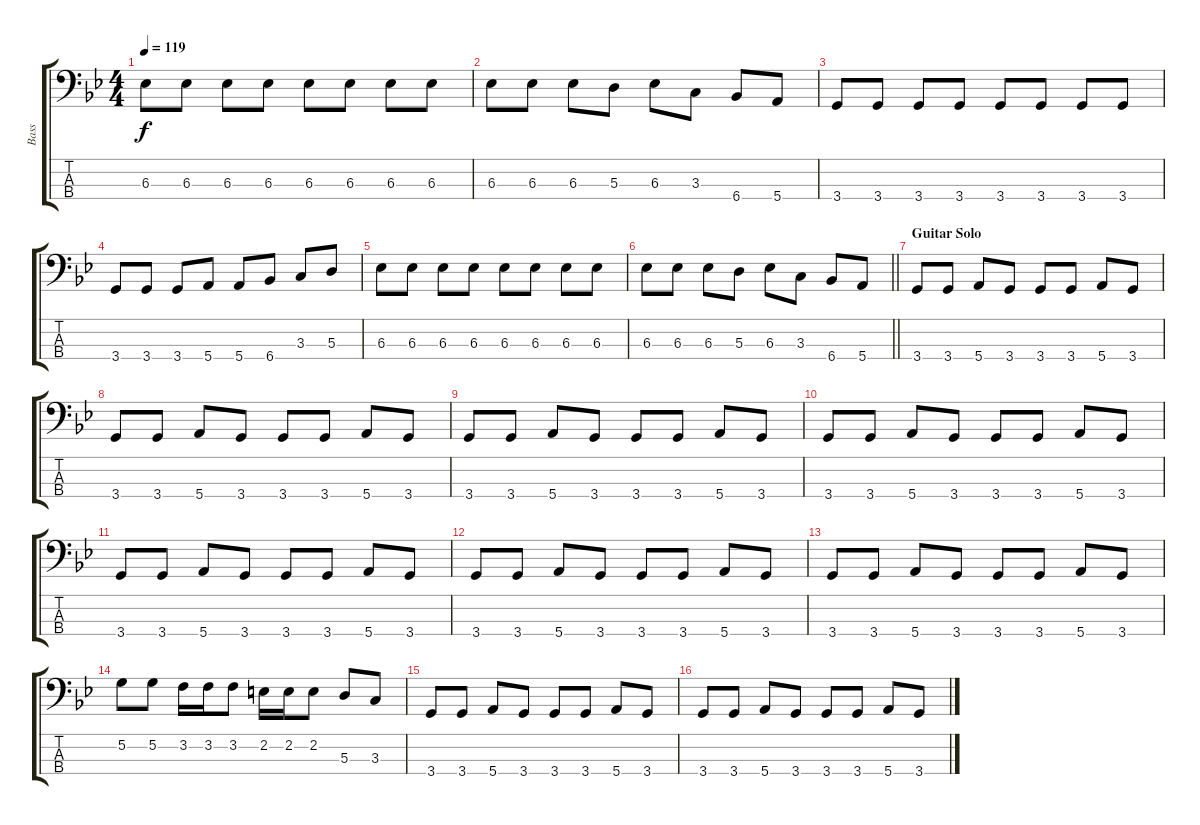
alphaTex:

\track ("Bass" "Bass") {instrument electricbassfinger}
\staff {score tabs}
\tuning (G2 D2 A1 E1) {hide}
\ts (4 4)
\tempo 119
\clef f4
\ks bb
6.3.8{dy f} 6.3.8 6.3.8 6.3.8 6.3.8 6.3.8 6.3.8 6.3.8 |
6.3.8 6.3.8 6.3.8 5.3.8 6.3.8 3.3.8 6.4.8 5.4.8 |
3.4.8 3.4.8 3.4.8 3.4.8 3.4.8 3.4.8 3.4.8 3.4.8 |
3.4.8 3.4.8 3.4.8 5.4.8 5.4.8 6.4.8 3.3.8 5.3.8 |
6.3.8 6.3.8 6.3.8 6.3.8 6.3.8 6.3.8 6.3.8 6.3.8 |
\barLineRight lightlight
6.3.8 6.3.8 6.3.8 5.3.8 6.3.8 3.3.8 6.4.8 5.4.8 |
\section ("" "Guitar Solo")
3.4.8 3.4.8 5.4.8 3.4.8 3.4.8 3.4.8 5.4.8 3.4.8 |
3.4.8 3.4.8 5.4.8 3.4.8 3.4.8 3.4.8 5.4.8 3.4.8 |
3.4.8 3.4.8 5.4.8 3.4.8 3.4.8 3.4.8 5.4.8 3.4.8 |
3.4.8 3.4.8 5.4.8 3.4.8 3.4.8 3.4.8 5.4.8 3.4.8 |
3.4.8 3.4.8 5.4.8 3.4.8 3.4.8 3.4.8 5.4.8 3.4.8 |
3.4.8 3.4.8 5.4.8 3.4.8 3.4.8 3.4.8 5.4.8 3.4.8 |
3.4.8 3.4.8 5.4.8 3.4.8 3.4.8 3.4.8 5.4.8 3.4.8 |
5.2.8 5.2.8 3.2.16 3.2.16 3.2.8 2.2.16 2.2.16 2.2.8 5.3.8 3.3.8 |
3.4.8 3.4.8 5.4.8 3.4.8 3.4.8 3.4.8 5.4.8 3.4.8 |
3.4.8 3.4.8 5.4.8 3.4.8 3.4.8 3.4.8 5.4.8 3.4.8
